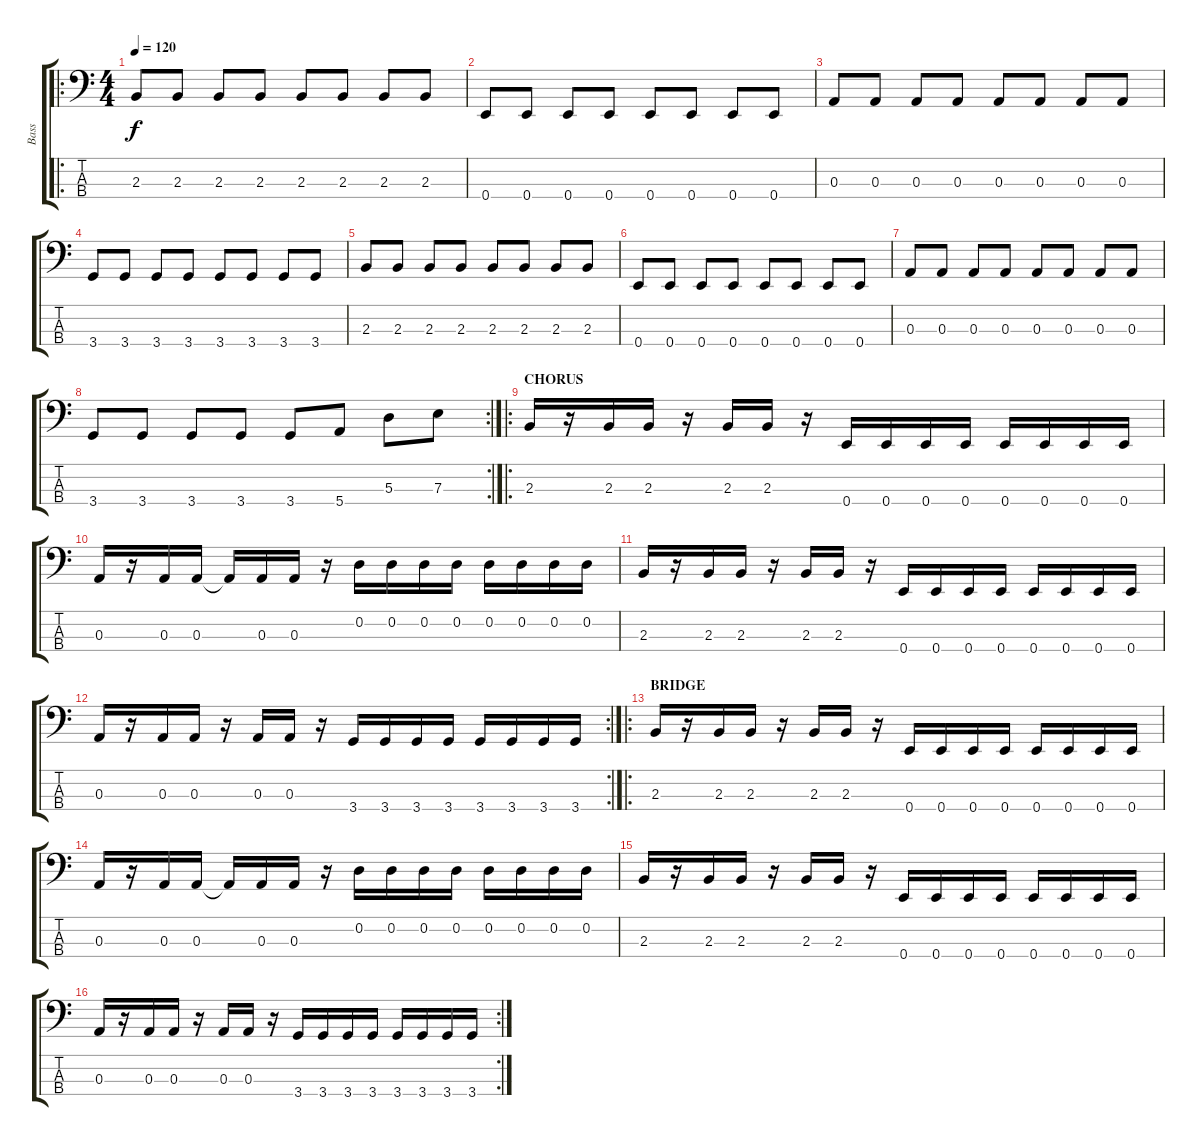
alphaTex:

\track ("Bass" "Bass") {instrument electricbassfinger}
\staff {score tabs}
\tuning (G2 D2 A1 E1) {hide}
\ro
\ts (4 4)
\tempo 120
\clef f4
\ks c
2.3.8{dy f} 2.3.8 2.3.8 2.3.8 2.3.8 2.3.8 2.3.8 2.3.8 |
0.4.8 0.4.8 0.4.8 0.4.8 0.4.8 0.4.8 0.4.8 0.4.8 |
0.3.8 0.3.8 0.3.8 0.3.8 0.3.8 0.3.8 0.3.8 0.3.8 |
3.4.8 3.4.8 3.4.8 3.4.8 3.4.8 3.4.8 3.4.8 3.4.8 |
2.3.8 2.3.8 2.3.8 2.3.8 2.3.8 2.3.8 2.3.8 2.3.8 |
0.4.8 0.4.8 0.4.8 0.4.8 0.4.8 0.4.8 0.4.8 0.4.8 |
0.3.8 0.3.8 0.3.8 0.3.8 0.3.8 0.3.8 0.3.8 0.3.8 |
\rc 2
3.4.8 3.4.8 3.4.8 3.4.8 3.4.8 5.4.8 5.3.8 7.3.8 |
\ro
\section ("" "CHORUS")
2.3.16 r.16 2.3.16 2.3.16 r.16 2.3.16 2.3.16 r.16 0.4.16 0.4.16 0.4.16 0.4.16 0.4.16 0.4.16 0.4.16 0.4.16 |
0.3.16 r.16 0.3.16 0.3.16 0.3{t}.16 0.3.16 0.3.16 r.16 0.2.16 0.2.16 0.2.16 0.2.16 0.2.16 0.2.16 0.2.16 0.2.16 |
2.3.16 r.16 2.3.16 2.3.16 r.16 2.3.16 2.3.16 r.16 0.4.16 0.4.16 0.4.16 0.4.16 0.4.16 0.4.16 0.4.16 0.4.16 |
\rc 2
0.3.16 r.16 0.3.16 0.3.16 r.16 0.3.16 0.3.16 r.16 3.4.16 3.4.16 3.4.16 3.4.16 3.4.16 3.4.16 3.4.16 3.4.16 |
\ro
\section ("" "BRIDGE")
2.3.16 r.16 2.3.16 2.3.16 r.16 2.3.16 2.3.16 r.16 0.4.16 0.4.16 0.4.16 0.4.16 0.4.16 0.4.16 0.4.16 0.4.16 |
0.3.16 r.16 0.3.16 0.3.16 0.3{t}.16 0.3.16 0.3.16 r.16 0.2.16 0.2.16 0.2.16 0.2.16 0.2.16 0.2.16 0.2.16 0.2.16 |
2.3.16 r.16 2.3.16 2.3.16 r.16 2.3.16 2.3.16 r.16 0.4.16 0.4.16 0.4.16 0.4.16 0.4.16 0.4.16 0.4.16 0.4.16 |
\rc 2
0.3.16 r.16 0.3.16 0.3.16 r.16 0.3.16 0.3.16 r.16 3.4.16 3.4.16 3.4.16 3.4.16 3.4.16 3.4.16 3.4.16 3.4.16
